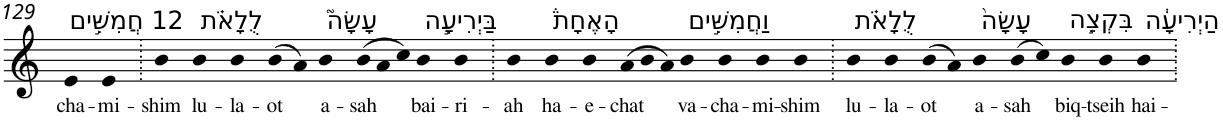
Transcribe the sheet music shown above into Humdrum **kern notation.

**kern	**text
*part1	*part1
*staff1	*staff1
*I"Piano	*
*I'Pno	*
!!LO:PB:g=z
*clefG2	*
*k[]	*
=129	=129
!LO:TX:a:t=12 חֲמִשִּׁ֣ים	!
!	!LO:LY:b
4e	cha-
!	!LO:LY:b
4e	-mi-
=130.	=130.
!	!LO:LY:b
4b	-shim
!LO:TX:a:t=לֻלָאֹ֗ת	!
!	!LO:LY:b
4b	lu-
!	!LO:LY:b
4b	-la-
!	!LO:LY:b
(>8b	-ot
8a)	.
!LO:TX:a:t=עָשָׂה֮	!
!	!LO:LY:b
4b	a-
*Xtuplet	*
!	!LO:LY:b
(>12b	-sah
12a	.
12cc)	.
!LO:TX:a:t=בַּיְרִיעָ֣ה	!
!	!LO:LY:b
4b	bai-
!	!LO:LY:b
4b	-ri-
=131.	=131.
!	!LO:LY:b
4b	-ah
!LO:TX:a:t=הָאֶחָת֒	!
!	!LO:LY:b
4b	ha-
!	!LO:LY:b
4b	-e-
!	!LO:LY:b
(>12a	-chat
12b	.
12a)	.
!LO:TX:a:t=וַחֲמִשִּׁ֣ים	!
!	!LO:LY:b
4b	va-
!	!LO:LY:b
4b	-cha-
!	!LO:LY:b
4b	-mi-
!	!LO:LY:b
4b	-shim
=132.	=132.
!LO:TX:a:t=לֻלָאֹ֗ת	!
!	!LO:LY:b
4b	lu-
!	!LO:LY:b
4b	-la-
!	!LO:LY:b
(>8b	-ot
8a)	.
!LO:TX:a:t=עָשָׂה֙	!
!	!LO:LY:b
4b	a-
!	!LO:LY:b
(>8b	-sah
8cc)	.
!LO:TX:a:t=בִּקְצֵ֣ה	!
!	!LO:LY:b
4b	biq-
!	!LO:LY:b
4b	-tseih
!LO:TX:a:t=הַיְרִיעָ֔ה	!
!	!LO:LY:b
4b	hai-
=.	=.
*-	*-
